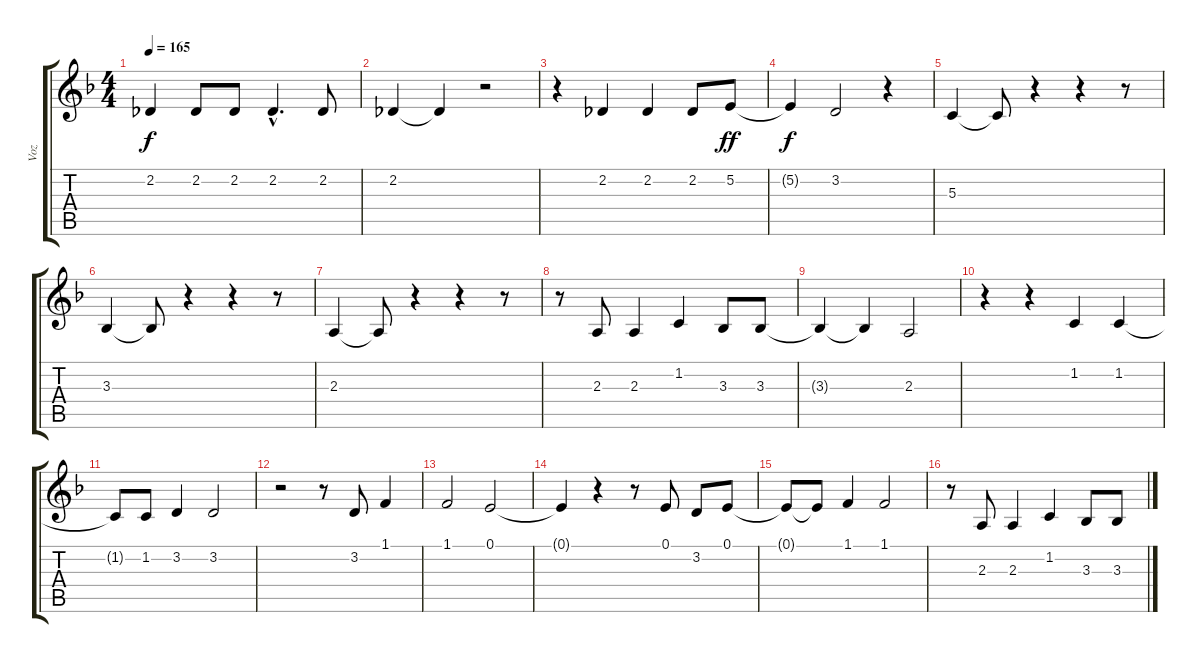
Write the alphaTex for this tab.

\track ("Voz" "Voz") {instrument choiraahs}
\staff {score tabs}
\tuning (E4 B3 G3 D3 A2 E2) {hide}
\ts (4 4)
\tempo 165
\clef g2
\ks dminor
2.2.4{dy f} 2.2.8 2.2.8 2.2{hac}.4{d} 2.2.8 |
2.2.4 2.2{t}.4 r.2 |
r.4 2.2.4 2.2.4 2.2.8 5.2.8{dy ff} |
5.2{t}.4{dy f} 3.2.2 r.4 |
5.3.4 5.3{t}.8 r.4 r.4 r.8 |
3.3.4 3.3{t}.8 r.4 r.4 r.8 |
2.3.4 2.3{t}.8 r.4 r.4 r.8 |
r.8 2.3.8 2.3.4 1.2.4 3.3.8 3.3.8 |
3.3{t}.4 3.3{t}.4 2.3.2 |
r.4 r.4 1.2.4 1.2.4 |
1.2{t}.8 1.2.8 3.2.4 3.2.2 |
r.2 r.8 3.2.8 1.1.4 |
1.1.2 0.1.2 |
0.1{t}.4 r.4 r.8 0.1.8 3.2.8 0.1.8 |
0.1{t}.8 0.1{t}.8 1.1.4 1.1.2 |
r.8 2.3.8 2.3.4 1.2.4 3.3.8 3.3.8
